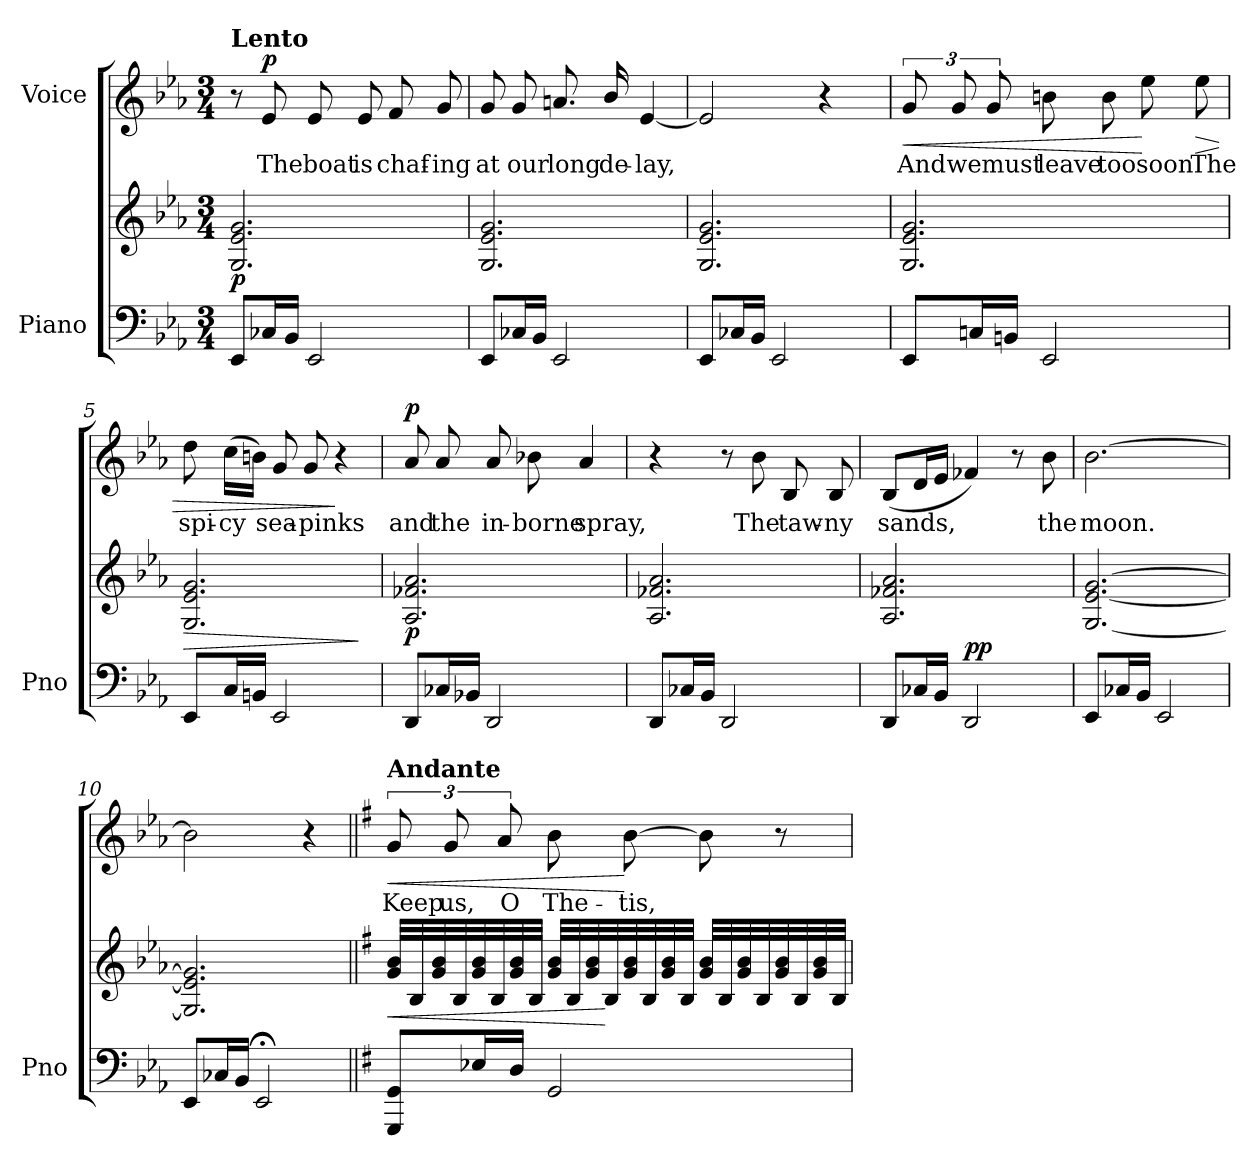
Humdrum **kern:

**kern	**kern	**dynam	**kern	**text	**dynam
*part2	*part2	*part2	*part1	*part1	*part1
*staff3	*staff2	*staff2/3	*staff1	*staff1	*staff1
*I"Piano	*	*	*I"Voice	*	*
*I'Pno	*	*	*	*	*
*clefF4	*clefG2	*	*clefG2	*	*
*k[b-e-a-]	*k[b-e-a-]	*	*k[b-e-a-]	*	*
*M3/4	*M3/4	*	*M3/4	*	*
=1	=1	=1	=1	=1	=1
!	!	!	!LO:TX:a:B:t=Lento	!	!
!	!	!LO:DY:b	!	!	!
8EE-/L	2.G/ 2.e-/ 2.g/	p	8r	.	.
!	!	!	!	!LO:LY:b	!LO:DY:a
16C-X/L	.	.	8e-/	The	p
16BB-/JJ	.	.	.	.	.
!	!	!	!	!LO:LY:b	!
2EE-/	.	.	8e-/	boat	.
!	!	!	!	!LO:LY:b	!
.	.	.	8e-/	is	.
!	!	!	!	!LO:LY:b	!
.	.	.	8f/	chaf-	.
!	!	!	!	!LO:LY:b	!
.	.	.	8g/	-ing	.
=2	=2	=2	=2	=2	=2
!	!	!	!	!LO:LY:b	!
8EE-/L	2.G/ 2.e-/ 2.g/	.	8g/	at	.
!	!	!	!	!LO:LY:b	!
16C-X/L	.	.	8g/	our	.
16BB-/JJ	.	.	.	.	.
!	!	!	!	!LO:LY:b	!
2EE-/	.	.	8.an/	long	.
!	!	!	!	!LO:LY:b	!
.	.	.	16b-/	de-	.
!	!	!	!	!LO:LY:b	!
.	.	.	[4e-/	-lay,	.
=3	=3	=3	=3	=3	=3
8EE-/L	2.G/ 2.e-/ 2.g/	.	2e-/]	.	.
16C-X/L	.	.	.	.	.
16BB-/JJ	.	.	.	.	.
2EE-/	.	.	.	.	.
.	.	.	4r	.	.
!!LO:LB:g=z
=4	=4	=4	=4	=4	=4
!	!	!	!	!LO:LY:b	!LO:HP:b
8EE-/L	2.G/ 2.e-/ 2.g/	.	12g/	And	<
!	!	!	!	!LO:LY:b	!
.	.	.	12g/	we	.
16Cn/L	.	.	.	.	.
!	!	!	!	!LO:LY:b	!
.	.	.	12g/	must	.
16BBn/JJ	.	.	.	.	.
!	!	!	!	!LO:LY:b	!
2EE-/	.	.	8bn\	leave	.
!	!	!	!	!LO:LY:b	!
.	.	.	8b\	too	.
!	!	!	!	!LO:LY:b	!
.	.	.	8ee-\	soon	[
!	!	!	!	!LO:LY:b	!LO:HP:b
.	.	.	8ee-\	The	>
=5	=5	=5	=5	=5	=5
!	!	!LO:HP:b	!	!LO:LY:b	!
8EE-/L	2.G/ 2.e-/ 2.g/	>	8dd\	spi-	.
!	!	!	!	!LO:LY:b	!
16C/L	.	.	(16cc\LL	-cy	.
16BBn/JJ	.	.	16bn\JJ)	.	.
!	!	!	!	!LO:LY:b	!
2EE-/	.	.	8g/	sea-	.
!	!	!	!	!LO:LY:b	!
.	.	.	8g/	-pinks	.
.	.	.	4r	.	]
.	.	]	.	.	.
=6	=6	=6	=6	=6	=6
!	!	!LO:DY:b	!	!LO:LY:b	!LO:DY:a
8DD/L	2.A-/ 2.f-X/ 2.a-/	p	8a-/	and	p
!	!	!	!	!LO:LY:b	!
16C-X/L	.	.	8a-/	the	.
16BB-X/JJ	.	.	.	.	.
!	!	!	!	!LO:LY:b	!
2DD/	.	.	8a-/	in-	.
!	!	!	!	!LO:LY:b	!
.	.	.	8b-X\	-borne	.
!	!	!	!	!LO:LY:b	!
.	.	.	4a-/	spray,	.
!!LO:LB:g=z
=7	=7	=7	=7	=7	=7
8DD/L	2.A-/ 2.f-X/ 2.a-/	.	4r	.	.
16C-X/L	.	.	.	.	.
16BB-/JJ	.	.	.	.	.
2DD/	.	.	8r	.	.
!	!	!	!	!LO:LY:b	!
.	.	.	8b-\	The	.
!	!	!	!	!LO:LY:b	!
.	.	.	8B-/	taw-	.
!	!	!	!	!LO:LY:b	!
.	.	.	8B-/	-ny	.
=8	=8	=8	=8	=8	=8
!	!	!	!	!LO:LY:b	!
8DD/L	2.A-/ 2.f-X/ 2.a-/	.	(8B-/L	sands,	.
16C-X/L	.	.	16d/L	.	.
16BB-/JJ	.	.	16e-/JJ	.	.
!	!	!LO:DY:a=2	!	!	!
2DD/	.	pp	4f-X/)	.	.
.	.	.	8r	.	.
!	!	!	!	!LO:LY:b	!
.	.	.	8b-\	the	.
=9	=9	=9	=9	=9	=9
!	!	!	!	!LO:LY:b	!
8EE-/L	[2.G/ [2.e-/ [2.g/	.	[2.b-\	moon.	.
16C-X/L	.	.	.	.	.
16BB-/JJ	.	.	.	.	.
2EE-/	.	.	.	.	.
=10	=10	=10	=10	=10	=10
8EE-/L	2.G/] 2.e-/] 2.g/]	.	2b-\]	.	.
16C-X/L	.	.	.	.	.
16BB-/JJ	.	.	.	.	.
2EE-;</	.	.	.	.	.
.	.	.	4r	.	.
!!LO:PB:g=z
=11||	=11||	=11||	=11||	=11||	=11||
*k[f#]	*k[f#]	*	*k[f#]	*	*
!	!	!	!LO:TX:a:B:t=Andante	!	!
!	!	!LO:HP:b	!	!LO:LY:b	!LO:HP:b
8GGG/ 8GG/L	32g/ 32b/LLL	<	12g/	Keep	<
.	32B/	.	.	.	.
.	32g/ 32b/	.	.	.	.
!	!	!	!	!LO:LY:b	!
.	.	.	12g/	us,	.
.	32B/	.	.	.	.
16E-X/L	32g/ 32b/	.	.	.	.
.	32B/	.	.	.	.
!	!	!	!	!LO:LY:b	!
.	.	.	12a/	O	.
16D/JJ	32g/ 32b/	.	.	.	.
.	32B/JJJ	.	.	.	.
!	!	!	!	!LO:LY:b	!
2GG/	32g/ 32b/LLL	.	8b\	The-	.
.	32B/	.	.	.	.
.	32g/ 32b/	.	.	.	.
.	32B/	[	.	.	.
!	!	!	!	!LO:LY:b	!
.	32g/ 32b/	.	[8b\	-tis,	[
.	32B/	.	.	.	.
.	32g/ 32b/	.	.	.	.
.	32B/JJJ	.	.	.	.
.	32g/ 32b/LLL	.	8b\]	.	.
.	32B/	.	.	.	.
.	32g/ 32b/	.	.	.	.
.	32B/	.	.	.	.
.	32g/ 32b/	.	8r	.	.
.	32B/	.	.	.	.
.	32g/ 32b/	.	.	.	.
.	32B/JJJ	.	.	.	.
=	=	=	=	=	=
*-	*-	*-	*-	*-	*-
